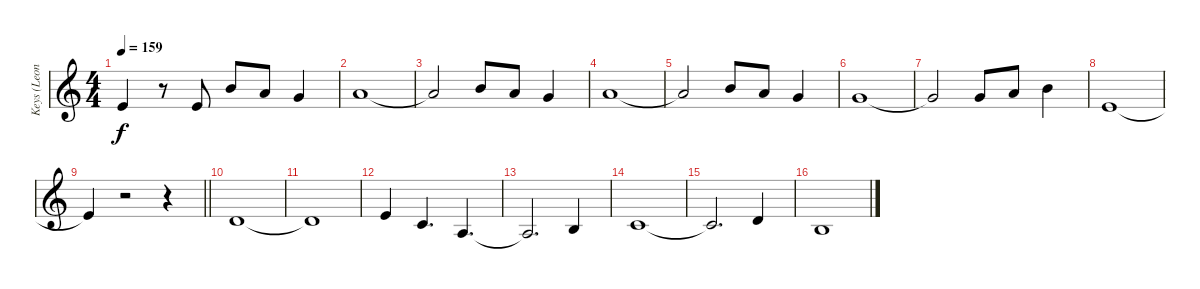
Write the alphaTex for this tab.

\track ("Keys (Leon)" "Keys (Leon") {instrument lead2sawtooth}
\staff {score}
\tuning (E4 B3 G3 D3 A2 E2) {hide}
\ts (4 4)
\tempo 159
\clef g2
\ks c
5.2{t}.4{dy f} r.8 0.1.8 7.1.8 5.1.8 3.1.4 |
5.1.1 |
5.1{t}.2 7.1.8 5.1.8 3.1.4 |
5.1.1 |
5.1{t}.2 7.1.8 5.1.8 3.1.4 |
3.1.1 |
3.1{t}.2 3.1.8 5.1.8 7.1.4 |
5.2.1 |
\barLineRight lightlight
5.2{t}.4 r.2 r.4 |
3.2.1 |
3.2{t}.1 |
0.1.4 1.2.4{d} 2.3.4{d} |
2.3{t}.2{d} 0.2.4 |
1.2.1 |
1.2{t}.2{d} 3.2.4 |
0.2.1
